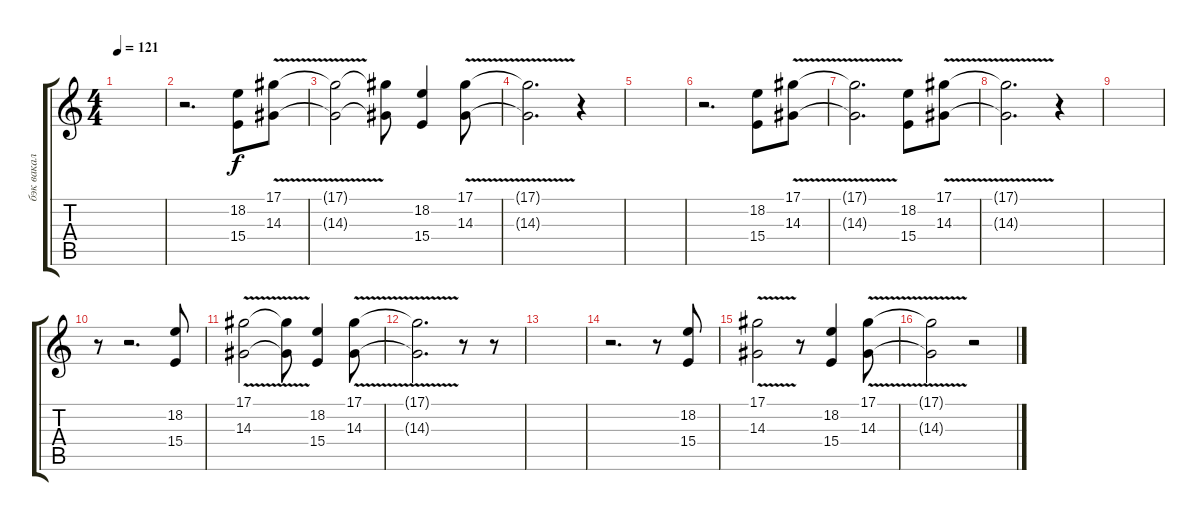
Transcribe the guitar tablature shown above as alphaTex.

\track ("бэк вакал" "бэк вакал") {instrument lead6voice}
\staff {score tabs}
\tuning (Eb4 Bb3 Gb3 Db3 Ab2 Eb2) {hide}
\ts (4 4)
\tempo 121
\clef g2
\ks c
|
r.2{d} (18.2 15.4).8 (17.1{v} 14.3).8 |
(17.1{t} 14.3{t}).2 (17.1{t} 14.3{t}).8 (18.2 15.4).4 (17.1{v} 14.3).8 |
(17.1{t} 14.3{t}).2{d} r.4 |
|
r.2{d} (18.2 15.4).8 (17.1{v} 14.3).8 |
(17.1{t} 14.3{t}).2{d} (18.2 15.4).8 (17.1{v} 14.3).8 |
(17.1{t} 14.3{t}).2{d} r.4 |
|
r.8 r.2{d} (18.2 15.4).8 |
(17.1{v} 14.3{v}).2 (17.1{t} 14.3{t}).8 (18.2 15.4).4 (17.1{v} 14.3).8 |
(17.1{t} 14.3{t}).2{d} r.8 r.8 |
|
r.2{d} r.8 (18.2 15.4).8 |
(17.1{v} 14.3).2 r.8 (18.2 15.4).4 (17.1{v} 14.3).8 |
(17.1{t} 14.3{t}).2 r.2
